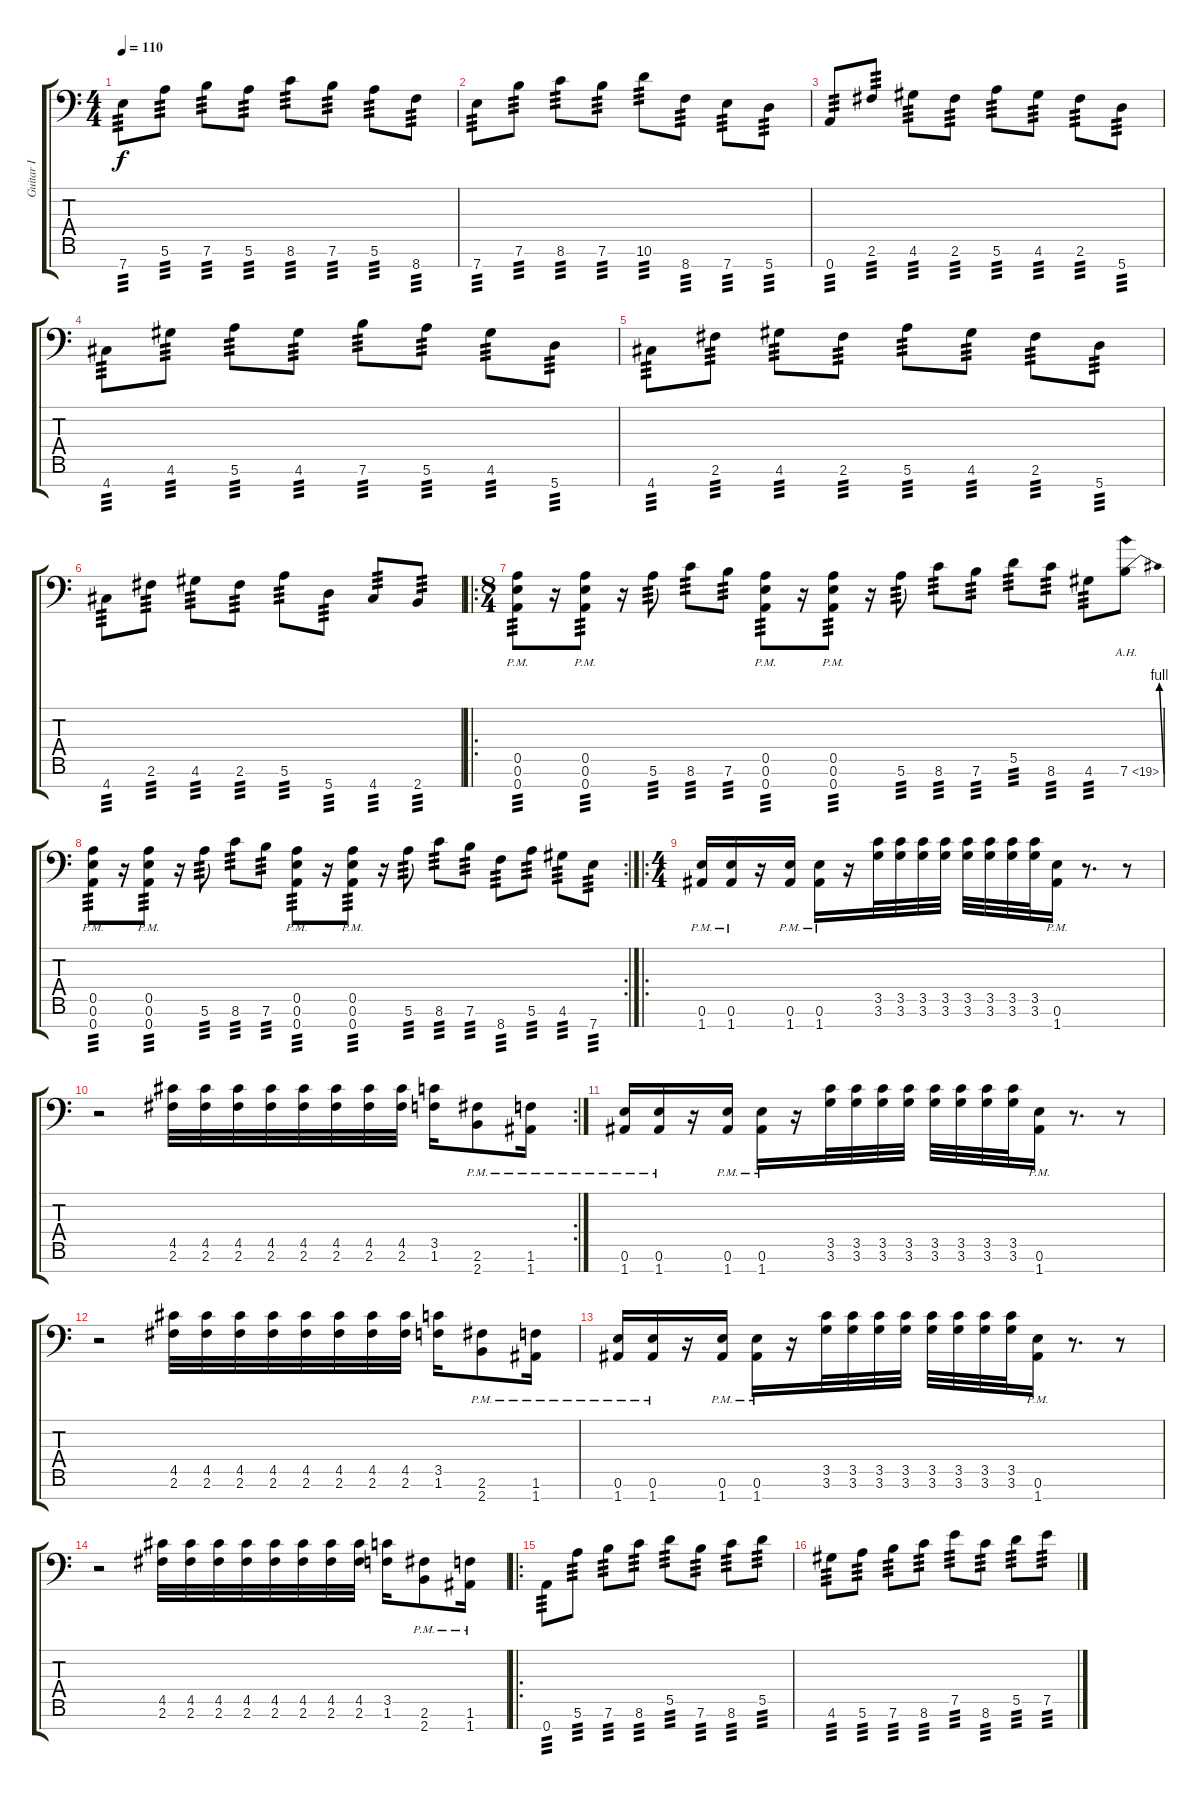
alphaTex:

\track ("Guitar I" "Guitar I") {instrument distortionguitar}
\staff {score tabs}
\tuning (E4 B3 G3 D3 A2 E2 A1) {hide}
\ts (4 4)
\tempo 110
\clef f4
\ks c
7.7.8{tp 3 dy f} 5.6.8{tp 3} 7.6.8{tp 3} 5.6.8{tp 3} 8.6.8{tp 3} 7.6.8{tp 3} 5.6.8{tp 3} 8.7.8{tp 3} |
7.7.8{tp 3} 7.6.8{tp 3} 8.6.8{tp 3} 7.6.8{tp 3} 10.6.8{tp 3} 8.7.8{tp 3} 7.7.8{tp 3} 5.7.8{tp 3} |
0.7.8{tp 3} 2.6.8{tp 3} 4.6.8{tp 3} 2.6.8{tp 3} 5.6.8{tp 3} 4.6.8{tp 3} 2.6.8{tp 3} 5.7.8{tp 3} |
4.7.8{tp 3} 4.6.8{tp 3} 5.6.8{tp 3} 4.6.8{tp 3} 7.6.8{tp 3} 5.6.8{tp 3} 4.6.8{tp 3} 5.7.8{tp 3} |
4.7.8{tp 3} 2.6.8{tp 3} 4.6.8{tp 3} 2.6.8{tp 3} 5.6.8{tp 3} 4.6.8{tp 3} 2.6.8{tp 3} 5.7.8{tp 3} |
4.7.8{tp 3} 2.6.8{tp 3} 4.6.8{tp 3} 2.6.8{tp 3} 5.6.8{tp 3} 5.7.8{tp 3} 4.7.8{tp 3} 2.7.8{tp 3} |
\ro
\ts (8 4)
(0.5{pm} 0.6{pm} 0.7{pm}).8{tp 3} r.16 (0.5{pm} 0.6{pm} 0.7{pm}).8{tp 3} r.16 5.6.8{tp 3} 8.6.8{tp 3} 7.6.8{tp 3} (0.5{pm} 0.6{pm} 0.7{pm}).8{tp 3} r.16 (0.5{pm} 0.6{pm} 0.7{pm}).8{tp 3} r.16 5.6.8{tp 3} 8.6.8{tp 3} 7.6.8{tp 3} 5.5.8{tp 3} 8.6.8{tp 3} 4.6.8{tp 3} 7.6{be (bend 0 0 60 4) ah 12}.8 |
\rc 2
(0.5{pm} 0.6{pm} 0.7{pm}).8{tp 3} r.16 (0.5{pm} 0.6{pm} 0.7{pm}).8{tp 3} r.16 5.6.8{tp 3} 8.6.8{tp 3} 7.6.8{tp 3} (0.5{pm} 0.6{pm} 0.7{pm}).8{tp 3} r.16 (0.5{pm} 0.6{pm} 0.7{pm}).8{tp 3} r.16 5.6.8{tp 3} 8.6.8{tp 3} 7.6.8{tp 3} 8.7.8{tp 3} 5.6.8{tp 3} 4.6.8{tp 3} 7.7.8{tp 3} |
\ro
\ts (4 4)
(0.6{pm} 1.7{pm}).16 (0.6{pm} 1.7{pm}).16 r.16 (0.6{pm} 1.7{pm}).16 (0.6{pm} 1.7{pm}).16 r.16 (3.5 3.6).32 (3.5 3.6).32 (3.5 3.6).32 (3.5 3.6).32 (3.5 3.6).32 (3.5 3.6).32 (3.5 3.6).32 (3.5 3.6).32 (0.6{pm} 1.7{pm}).16 r.8{d} r.8 |
\rc 2
r.2 (4.5 2.6).32 (4.5 2.6).32 (4.5 2.6).32 (4.5 2.6).32 (4.5 2.6).32 (4.5 2.6).32 (4.5 2.6).32 (4.5 2.6).32 (3.5 1.6).16 (2.6{pm} 2.7{pm}).8 (1.6{pm} 1.7{pm}).16 |
(0.6{pm} 1.7{pm}).16 (0.6{pm} 1.7{pm}).16 r.16 (0.6{pm} 1.7{pm}).16 (0.6{pm} 1.7{pm}).16 r.16 (3.5 3.6).32 (3.5 3.6).32 (3.5 3.6).32 (3.5 3.6).32 (3.5 3.6).32 (3.5 3.6).32 (3.5 3.6).32 (3.5 3.6).32 (0.6{pm} 1.7{pm}).16 r.8{d} r.8 |
r.2 (4.5 2.6).32 (4.5 2.6).32 (4.5 2.6).32 (4.5 2.6).32 (4.5 2.6).32 (4.5 2.6).32 (4.5 2.6).32 (4.5 2.6).32 (3.5 1.6).16 (2.6{pm} 2.7{pm}).8 (1.6{pm} 1.7{pm}).16 |
(0.6{pm} 1.7{pm}).16 (0.6{pm} 1.7{pm}).16 r.16 (0.6{pm} 1.7{pm}).16 (0.6{pm} 1.7{pm}).16 r.16 (3.5 3.6).32 (3.5 3.6).32 (3.5 3.6).32 (3.5 3.6).32 (3.5 3.6).32 (3.5 3.6).32 (3.5 3.6).32 (3.5 3.6).32 (0.6{pm} 1.7{pm}).16 r.8{d} r.8 |
r.2 (4.5 2.6).32 (4.5 2.6).32 (4.5 2.6).32 (4.5 2.6).32 (4.5 2.6).32 (4.5 2.6).32 (4.5 2.6).32 (4.5 2.6).32 (3.5 1.6).16 (2.6{pm} 2.7{pm}).8 (1.6{pm} 1.7{pm}).16 |
\ro
0.7.8{tp 3} 5.6.8{tp 3} 7.6.8{tp 3} 8.6.8{tp 3} 5.5.8{tp 3} 7.6.8{tp 3} 8.6.8{tp 3} 5.5.8{tp 3} |
4.6.8{tp 3} 5.6.8{tp 3} 7.6.8{tp 3} 8.6.8{tp 3} 7.5.8{tp 3} 8.6.8{tp 3} 5.5.8{tp 3} 7.5.8{tp 3}
